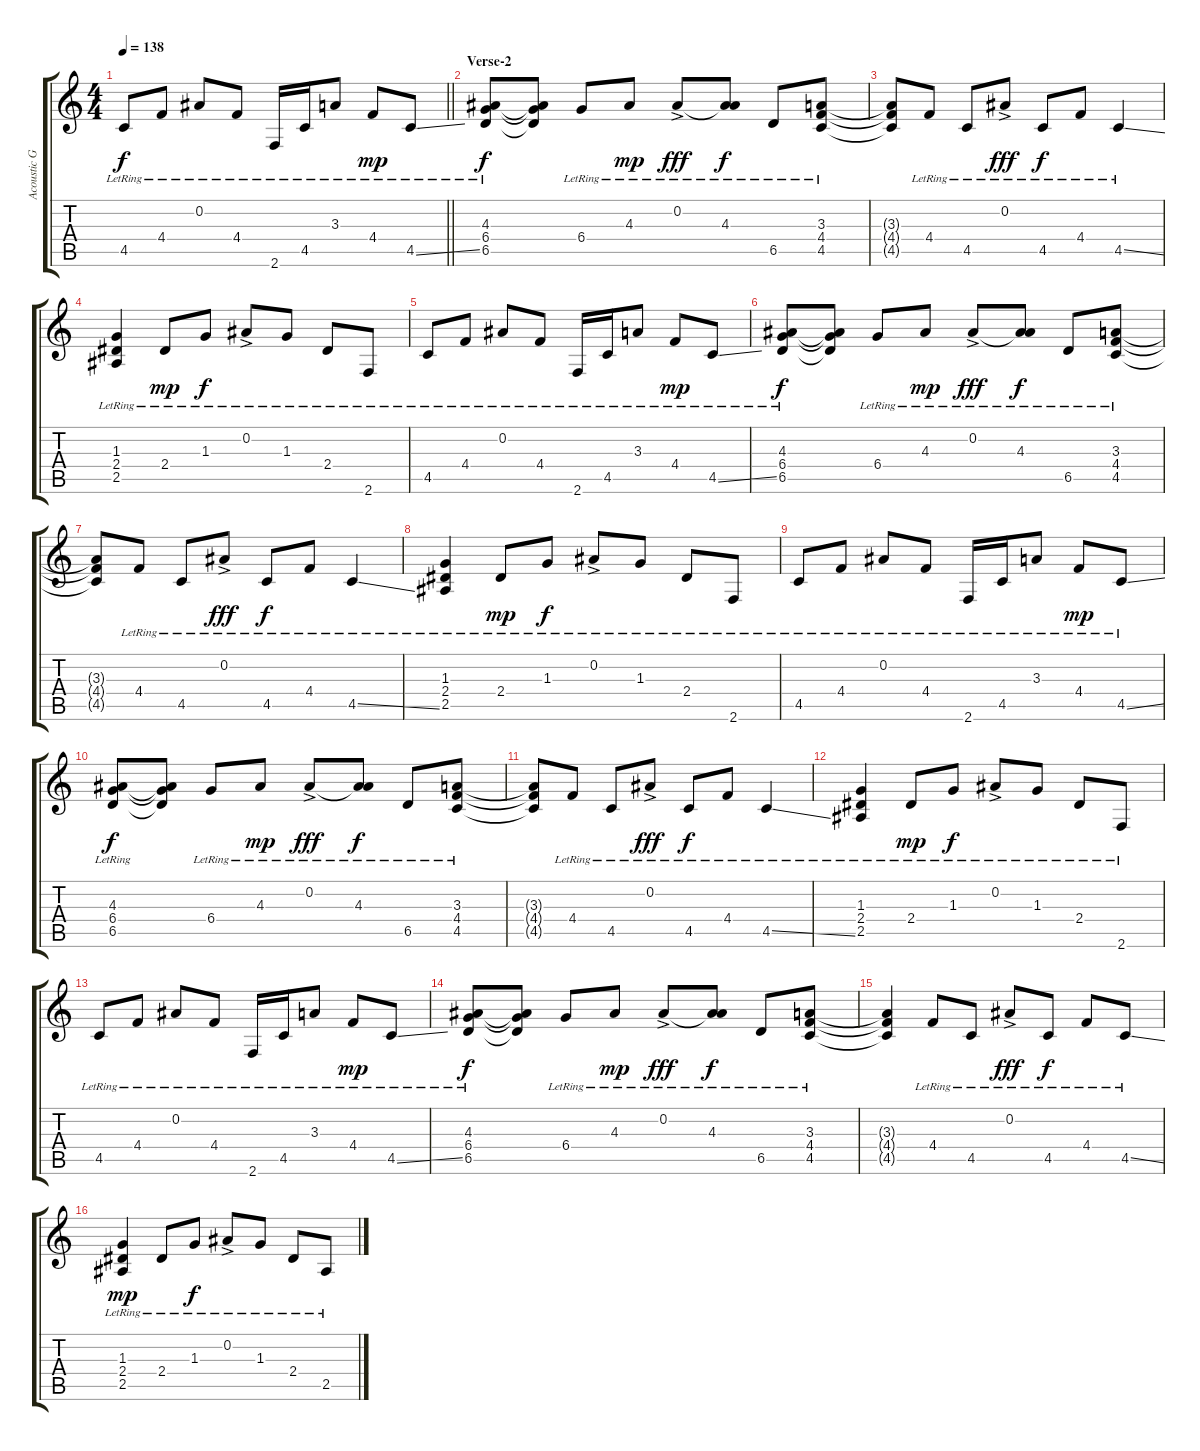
\track ("Acoustic Guitar 1" "Acoustic G") {instrument acousticguitarsteel}
\staff {score tabs}
\tuning (Eb4 Bb3 Gb3 Db3 Ab2 Eb2) {hide}
\ts (4 4)
\tempo 138
\clef g2
\barLineRight lightlight
\ks c
4.5{lr}.8{dy f} 4.4{lr}.8 0.2{lr}.8 4.4{lr}.8 2.6{lr}.16 4.5{lr}.16 3.3{lr}.8 4.4{lr}.8{dy mp} 4.5{ss lr}.8 |
\section ("" "Verse-2")
(4.3{lr} 6.4{lr} 6.5{lr}).8{dy f} (4.3{t} 6.4{t} 6.5{t}).8 6.4{lr}.8 4.3{lr}.8{dy mp} 0.2{ac lr}.8{dy fff} (0.2{t} 4.3{lr}).8{dy f} 6.5{lr}.8 (3.3{lr} 4.4{lr} 4.5{lr}).8 |
(3.3{t} 4.4{t} 4.5{t}).8 4.4{lr}.8 4.5{lr}.8 0.2{ac lr}.8{dy fff} 4.5{lr}.8{dy f} 4.4{lr}.8 4.5{ss lr}.4 |
(1.3{lr} 2.4{lr} 2.5{lr}).4 2.4{lr}.8{dy mp} 1.3{lr}.8{dy f} 0.2{ac lr}.8 1.3{lr}.8 2.4{lr}.8 2.6{lr}.8 |
4.5{lr}.8 4.4{lr}.8 0.2{lr}.8 4.4{lr}.8 2.6{lr}.16 4.5{lr}.16 3.3{lr}.8 4.4{lr}.8{dy mp} 4.5{ss lr}.8 |
(4.3{lr} 6.4{lr} 6.5{lr}).8{dy f} (4.3{t} 6.4{t} 6.5{t}).8 6.4{lr}.8 4.3{lr}.8{dy mp} 0.2{ac lr}.8{dy fff} (0.2{t} 4.3{lr}).8{dy f} 6.5{lr}.8 (3.3{lr} 4.4{lr} 4.5{lr}).8 |
(3.3{t} 4.4{t} 4.5{t}).8 4.4{lr}.8 4.5{lr}.8 0.2{ac lr}.8{dy fff} 4.5{lr}.8{dy f} 4.4{lr}.8 4.5{ss lr}.4 |
(1.3{lr} 2.4{lr} 2.5{lr}).4 2.4{lr}.8{dy mp} 1.3{lr}.8{dy f} 0.2{ac lr}.8 1.3{lr}.8 2.4{lr}.8 2.6{lr}.8 |
4.5{lr}.8 4.4{lr}.8 0.2{lr}.8 4.4{lr}.8 2.6{lr}.16 4.5{lr}.16 3.3{lr}.8 4.4{lr}.8{dy mp} 4.5{ss lr}.8 |
(4.3{lr} 6.4{lr} 6.5{lr}).8{dy f} (4.3{t} 6.4{t} 6.5{t}).8 6.4{lr}.8 4.3{lr}.8{dy mp} 0.2{ac lr}.8{dy fff} (0.2{t} 4.3{lr}).8{dy f} 6.5{lr}.8 (3.3{lr} 4.4{lr} 4.5{lr}).8 |
(3.3{t} 4.4{t} 4.5{t}).8 4.4{lr}.8 4.5{lr}.8 0.2{ac lr}.8{dy fff} 4.5{lr}.8{dy f} 4.4{lr}.8 4.5{ss lr}.4 |
(1.3{lr} 2.4{lr} 2.5{lr}).4 2.4{lr}.8{dy mp} 1.3{lr}.8{dy f} 0.2{ac lr}.8 1.3{lr}.8 2.4{lr}.8 2.6{lr}.8 |
4.5{lr}.8 4.4{lr}.8 0.2{lr}.8 4.4{lr}.8 2.6{lr}.16 4.5{lr}.16 3.3{lr}.8 4.4{lr}.8{dy mp} 4.5{ss lr}.8 |
(4.3{lr} 6.4{lr} 6.5{lr}).8{dy f} (4.3{t} 6.4{t} 6.5{t}).8 6.4{lr}.8 4.3{lr}.8{dy mp} 0.2{ac lr}.8{dy fff} (0.2{t} 4.3{lr}).8{dy f} 6.5{lr}.8 (3.3{lr} 4.4{lr} 4.5{lr}).8 |
(3.3{t} 4.4{t} 4.5{t}).4 4.4{lr}.8 4.5{lr}.8 0.2{ac lr}.8{dy fff} 4.5{lr}.8{dy f} 4.4{lr}.8 4.5{ss lr}.8 |
(1.3{lr} 2.4{lr} 2.5{lr}).4{dy mp} 2.4{lr}.8 1.3{lr}.8{dy f} 0.2{ac lr}.8 1.3{lr}.8 2.4{lr}.8 2.5{ss lr}.8
